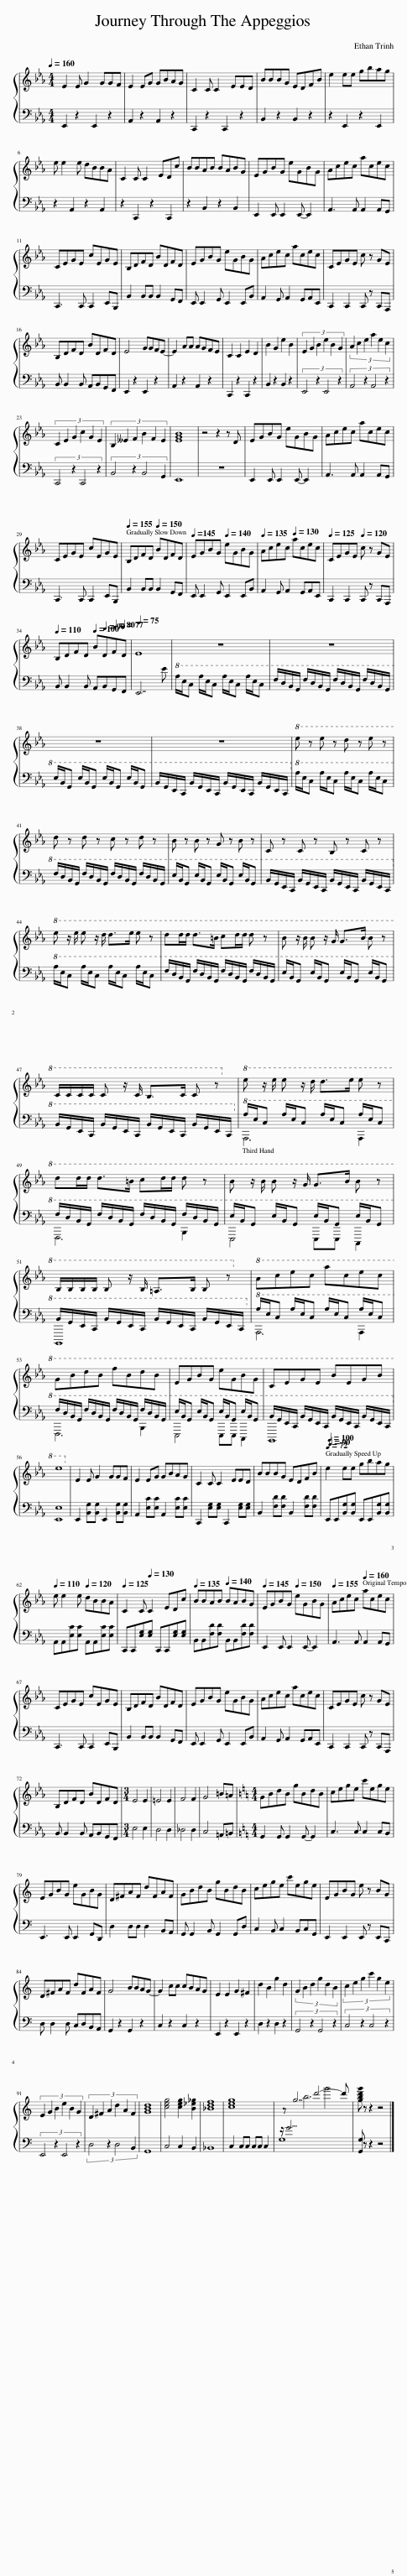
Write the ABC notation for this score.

X:1
%%score { ( 1 4 5 6 ) | ( 2 3 ) }
L:1/8
Q:1/4=160
M:4/4
I:linebreak $
K:Eb
V:1 treble
V:4 treble
V:5 treble
V:6 treble
V:2 bass
V:3 bass
V:1
 E2 E G2 GGF | E2 EG GBAG | C2 C C2 EED | BBBG EDFB | e2 ee gbag |$ %5
 e e2 e dBBA | C2 C C2 EDc | BBAB BABG | EGBG eGBG | Acec acec |$ %10
 CEGE cEGE | B,DFD BDFD | EGBG eGBG | Acec acec | CEGE c z GE |$ %15
 B,DFD BDFD | E4 GGFE- | E2 AA AGFE | C2 C2 E2 D2 | B2 G2 e2 B2 | %20
 (3:2:6E2 G2 B2 e2 B2 G2 | (3:2:6A2 c2 e2 a2 e2 c2 |$ (3:2:6C2 E2 G2 c2 G2 E2 | (3:2:6B,2 __E2 F2 B2 F2 E2 | [EGB]8 | %25
 z4 z2 z D | EGBG eGBG | Acec acec |$ CEGE cEGE |[Q:1/4=155] B,DFD[Q:1/4=150] BDFD | %30
[Q:1/4=145] EGBG[Q:1/4=140] eGBG |[Q:1/4=135] Acec[Q:1/4=130] acec |[Q:1/4=125] CEGE[Q:1/4=120] c z GE |$[Q:1/4=110] B,DFD[Q:1/4=100] B[Q:1/4=90]D[Q:1/4=80]F[Q:1/4=77]D |[Q:1/4=75] E8 | %35
 z8 | z8 |$ z8 | z8 |!8va(! e' z e' z d' z e' z |$ %40
 d' z d' z c' z d' z | b z b z g z b z | c z c z B z c z!8va)! |$!8va(! e' z/ e'/ e' z/ d'/ d'>e' e' z | d'd'/d'/ d'>=b c'd'/d'/ d' z | %45
 b z/ b/ b z/ g/ g>b b z |$ c/c/c/c/ c z/ c/ B>c c z!8va)! |!8va(! e' z/ e'/ e' z/ d'/ d'>e' e' z |$ d'd'/d'/ d'>=b c'd'/d'/ d' z | b z/ b/ b z/ g/ g>b b z |$ %50
 B/B/B/B/ B z/ B/ =A>B B z!8va)! |!8va(! ac'e'c' a'c'e'c' |$ gbd'b f'bd'b | egbg e'gbg | cege begb |$ %55
 e'8!8va)! | E2 E G2 GGF | E2 EG GBAG | C2 C C2 EED | BBBG EDFB | %60
[Q:1/4=72] e2[Q:1/4=90] e[Q:1/4=100]e gbag |$[Q:1/4=110] e e2 e[Q:1/4=120] dBBA |[Q:1/4=125] C2 C[Q:1/4=130] C2 EDc |[Q:1/4=135] BBAB[Q:1/4=140] BABG |[Q:1/4=145] EGBG[Q:1/4=150] eGBG | %65
[Q:1/4=155] Acec[Q:1/4=160] acec |$ CEGE cEGE | B,DFD BDFD | EGBG eGBG | Acec acec | %70
 CEGE c z GE |$ B,DFD BDFD |[M:3/4] E4 E2 | =E4 E2 | F4 F2 | %75
 G4 =B=A |[K:C][M:4/4] GBdB gBdB | cege c'ege |$ EGBG eGBG | D^FAF dFAF | %80
 GBdB gBdB | cege c'ege | EGBG e z BG |$ D^FAF dFAF | G4 BBAG- | %85
 G2 cc cBAG | E2 E2 G2 ^F2 | d2 B2 g2 d2 | (3:2:6G2 B2 d2 g2 d2 B2 | (3:2:6c2 e2 g2 c'2 g2 e2 |$ %90
 (3:2:6E2 G2 B2 e2 B2 G2 | (3:2:6D2 ^F2 A2 d2 A2 F2 | [GBd]8 | [ceg]4 [ceg]2 [B_e_g]2 | [_Bdf]8 | %95
 [ceg]8 | z g7 | [gbd'g'] z z2 z4 |] %98
V:2
 E,,2 z2 E,,2 z2 | A,,2 z2 A,,2 z2 | C,,2 z2 C,,2 z2 | B,,2 z2 B,,2 z2 | z2 E,,2 z2 E,,2 |$ %5
 z2 A,,2 z2 A,,2 | z2 C,,2 z2 C,,2 | z2 B,,2 z2 B,,2 | E,,2 E,, E,,2 E,,- E,,2 | A,,3 A,, A,,2 A,,G,, |$ %10
 C,,3 C,, C,,2 E,,B,,, | B,,2 B,,B,, B,,2 G,,F,, | E,, E,,2 G,, E,,2 E,,B,, | A,,2 G,, A,,2 G,,A,,E,, | C,,2 C,,2 C,, z C,,A,,, |$ %15
 B,, B,,2 B,, A,,B,,G,,F,, | E,,2 z2 E,,2 z2 | A,,2 z2 A,,2 z2 | C,,2 z2 C,,2 z2 | B,,2 z2 B,,2 z2 | %20
 (3:2:4E,,4 z2 E,,4 z2 | (3:2:4A,,4 z2 A,,4 z2 |$ (3:2:4C,,4 z2 C,,4 z2 | (3:2:4B,,4 z2 B,,4 G,,2 | E,,8 | %25
 z8 | E,,2 E,, E,,2 E,,- E,,2 | A,,3 A,, A,,2 A,,G,, |$ C,,3 C,, C,,2 E,,B,,, | B,,2 B,,B,, B,,2 G,,F,, | %30
 E,, E,,2 G,, E,,2 E,,B,, | A,,2 G,, A,,2 G,,A,,E,, | C,,2 C,,2 C,, z C,,A,,, |$ B,, B,,2 B,, A,,B,,G,,F,, | E,,7 E | %35
!8va(! A/E/C A/E/C A/E/C A/E/C | F/D/B,/G,/ F/D/B,/G,/ F/D/B,/G,/ F/D/B,/G,/ |$ E/B,/G, E/B,/G, E/B,/G, E/B,/G, | B,/G,/E,/C,/ B,/G,/E,/C,/ B,/G,/E,/C,/ B,/G,/E,/C,/!8va)! |!8va(! A/E/C A/E/C A/E/C A/E/C |$ %40
 F/D/B,/G,/ F/D/B,/G,/ F/D/B,/G,/ F/D/B,/G,/ | E/B,/G, E/B,/G, E/B,/G, E/B,/G, | B,/G,/E,/C,/ B,/G,/E,/C,/ B,/G,/E,/C,/ B,/G,/E,/C,/!8va)! |$!8va(! A/E/C A/E/C A/E/C A/E/C | F/D/B,/G,/ F/D/B,/G,/ F/D/B,/G,/ F/D/B,/G,/ | %45
 E/B,/G, E/B,/G, E/B,/G, E/B,/G, |$ B,/G,/E,/C,/ B,/G,/E,/C,/ B,/G,/E,/C,/ B,/G,/E,/C,/!8va)! |!8va(! A/E/C A/E/C A/E/C A/E/C |$ F/D/B,/G,/ F/D/B,/G,/ F/D/B,/G,/ F/D/B,/G,/ | E/B,/G, E/B,/G, E/B,/G, E/B,/G, |$ %50
 B,/G,/E,/C,/ B,/G,/E,/C,/ B,/G,/E,/C,/ B,/G,/E,/C,/!8va)! |!8va(! A/E/C A/E/C A/E/C A/E/C |$ F/D/B,/G,/ F/D/B,/G,/ F/D/B,/G,/ F/D/B,/G,/ | E/B,/G, E/B,/G, E/B,/G, E/B,/G, | B,/G,/E,/C,/ B,/G,/E,/C,/ B,/G,/E,/C,/ B,/G,/E,/C,/!8va)! |$ %55
 E,8 | E,,2 [B,,G,][B,,G,] E,,2 [B,,G,][B,,G,] | A,,2 [E,C][E,C] A,,2 [E,C][E,C] | C,,2 [E,G,][E,G,] C,,2 [E,G,][E,G,] | B,,2 [F,D][F,D] B,,2 [F,D][F,D] | %60
 E,,E,,[B,,G,][B,,G,] E,,E,,[B,,G,][B,,G,] |$ A,,A,,[E,C][E,C] A,,A,,[E,C][E,C] | C,,C,,[E,G,][E,G,] C,,C,,[E,G,][E,G,] | B,,B,,[F,D][F,D] B,,B,,[F,D][F,D] | E,,2 E,, E,,2 E,,- E,,2 | %65
 A,,3 A,, A,,2 A,,G,, |$ C,,3 C,, C,,2 E,,B,,, | B,,2 B,,B,, B,,2 G,,F,, | E,, E,,2 G,, E,,2 E,,B,, | A,,2 G,, A,,2 G,,A,,E,, | %70
 C,,2 C,,2 C,, z C,,A,,, |$ B,, B,,2 B,, A,,B,,G,,F,, |[M:3/4] E,4 E,2 | D,4 D,2 | _D,4 D,2 | %75
 C,4 =A,,=B,, |[K:C][M:4/4] G,,2 G,, G,,2 G,,- G,,2 | C,3 C, C,2 C,B,, |$ E,,3 E,, E,,2 G,,D,, | D,2 D,D, D,2 B,,A,, | %80
 G,, G,,2 B,, G,,2 G,,D, | C,2 B,, C,2 B,,C,G,, | E,,2 E,,2 E,, z E,,C,, |$ D, D,2 D, C,D,B,,A,, | G,,2 z2 G,,2 z2 | %85
 C,2 z2 C,2 z2 | E,,2 z2 E,,2 z2 | D,2 z2 D,2 z2 | (3:2:4G,,4 z2 G,,4 z2 | (3:2:4C,4 z2 C,4 z2 |$ %90
 (3:2:4E,,4 z2 E,,4 z2 | (3:2:4D,4 z2 D,4 B,,2 | G,,8 | C,4 C,2 B,,2 | _B,,8 | %95
 C,2 C,C, C,C, C,2 | z/ G15/2 | [G,,G,] z z2 z4 |] %98
V:3
 x8 | x8 | x8 | x8 | x8 |$ %5
 x8 | x8 | x8 | x8 | x8 |$ %10
 x8 | x8 | x8 | x8 | x8 |$ %15
 x8 | x8 | x8 | x8 | x8 | %20
 x8 | x8 |$ x8 | x8 | x8 | %25
 x8 | x8 | x8 |$ x8 | x8 | %30
 x8 | x8 | x8 |$ x8 | x8 | %35
!8va(! x8 | x8 |$ x8 | x8!8va)! |!8va(! x8 |$ %40
 x8 | x8 | x8!8va)! |$!8va(! x8 | x8 | %45
 x8 |$ x8!8va)! |!8va(! A,,6 A,,2 |$ F,,6 B,,2 | E,,4 E,,E,, C,,2 |$ %50
 B,,,8!8va)! |!8va(! A,,6 A,,2 |$ F,,6 B,,2 | E,,4 E,,E,, C,,2 | B,,,8!8va)! |$ %55
 E,,8 | x8 | x8 | x8 | x8 | %60
 x8 |$ x8 | x8 | x8 | x8 | %65
 x8 |$ x8 | x8 | x8 | x8 | %70
 x8 |$ x8 |[M:3/4] x6 | x6 | x6 | %75
 x6 |[K:C][M:4/4] x8 | x8 |$ x8 | x8 | %80
 x8 | x8 | x8 |$ x8 | x8 | %85
 x8 | x8 | x8 | x8 | x8 |$ %90
 x8 | x8 | x8 | x8 | x8 | %95
 x8 | G,8 | x8 |] %98
V:4
 x8 | x8 | x8 | x8 | x8 |$ %5
 x8 | x8 | x8 | x8 | x8 |$ %10
 x8 | x8 | x8 | x8 | x8 |$ %15
 x8 | x8 | x8 | x8 | x8 | %20
 x8 | x8 |$ x8 | x8 | x8 | %25
 x8 | x8 | x8 |$ x8 | x8 | %30
 x8 | x8 | x8 |$ x8 | x8 | %35
 x8 | x8 |$ x8 | x8 |!8va(! x8 |$ %40
 x8 | x8 | x8!8va)! |$!8va(! x8 | x8 | %45
 x8 |$ x8!8va)! |!8va(! x8 |$ x8 | x8 |$ %50
 x8!8va)! |!8va(! x8 |$ x8 | x8 | x8 |$ %55
 x8!8va)! | x8 | x8 | x8 | x8 | %60
 x8 |$ x8 | x8 | x8 | x8 | %65
 x8 |$ x8 | x8 | x8 | x8 | %70
 x8 |$ x8 |[M:3/4] x6 | x6 | x6 | %75
 x6 |[K:C][M:4/4] x8 | x8 |$ x8 | x8 | %80
 x8 | x8 | x8 |$ x8 | x8 | %85
 x8 | x8 | x8 | x8 | x8 |$ %90
 x8 | x8 | x8 | x8 | x8 | %95
 x8 | x2 b6 | x8 |] %98
V:5
 x8 | x8 | x8 | x8 | x8 |$ %5
 x8 | x8 | x8 | x8 | x8 |$ %10
 x8 | x8 | x8 | x8 | x8 |$ %15
 x8 | x8 | x8 | x8 | x8 | %20
 x8 | x8 |$ x8 | x8 | x8 | %25
 x8 | x8 | x8 |$ x8 | x8 | %30
 x8 | x8 | x8 |$ x8 | x8 | %35
 x8 | x8 |$ x8 | x8 |!8va(! x8 |$ %40
 x8 | x8 | x8!8va)! |$!8va(! x8 | x8 | %45
 x8 |$ x8!8va)! |!8va(! x8 |$ x8 | x8 |$ %50
 x8!8va)! |!8va(! x8 |$ x8 | x8 | x8 |$ %55
 x8!8va)! | x8 | x8 | x8 | x8 | %60
 x8 |$ x8 | x8 | x8 | x8 | %65
 x8 |$ x8 | x8 | x8 | x8 | %70
 x8 |$ x8 |[M:3/4] x6 | x6 | x6 | %75
 x6 |[K:C][M:4/4] x8 | x8 |$ x8 | x8 | %80
 x8 | x8 | x8 |$ x8 | x8 | %85
 x8 | x8 | x8 | x8 | x8 |$ %90
 x8 | x8 | x8 | x8 | x8 | %95
 x8 | x3 d'4- d' | x8 |] %98
V:6
 x8 | x8 | x8 | x8 | x8 |$ %5
 x8 | x8 | x8 | x8 | x8 |$ %10
 x8 | x8 | x8 | x8 | x8 |$ %15
 x8 | x8 | x8 | x8 | x8 | %20
 x8 | x8 |$ x8 | x8 | x8 | %25
 x8 | x8 | x8 |$ x8 | x8 | %30
 x8 | x8 | x8 |$ x8 | x8 | %35
 x8 | x8 |$ x8 | x8 |!8va(! x8 |$ %40
 x8 | x8 | x8!8va)! |$!8va(! x8 | x8 | %45
 x8 |$ x8!8va)! |!8va(! x8 |$ x8 | x8 |$ %50
 x8!8va)! |!8va(! x8 |$ x8 | x8 | x8 |$ %55
 x8!8va)! | x8 | x8 | x8 | x8 | %60
 x8 |$ x8 | x8 | x8 | x8 | %65
 x8 |$ x8 | x8 | x8 | x8 | %70
 x8 |$ x8 |[M:3/4] x6 | x6 | x6 | %75
 x6 |[K:C][M:4/4] x8 | x8 |$ x8 | x8 | %80
 x8 | x8 | x8 |$ x8 | x8 | %85
 x8 | x8 | x8 | x8 | x8 |$ %90
 x8 | x8 | x8 | x8 | x8 | %95
 x8 | x4 g'4 | x8 |] %98
